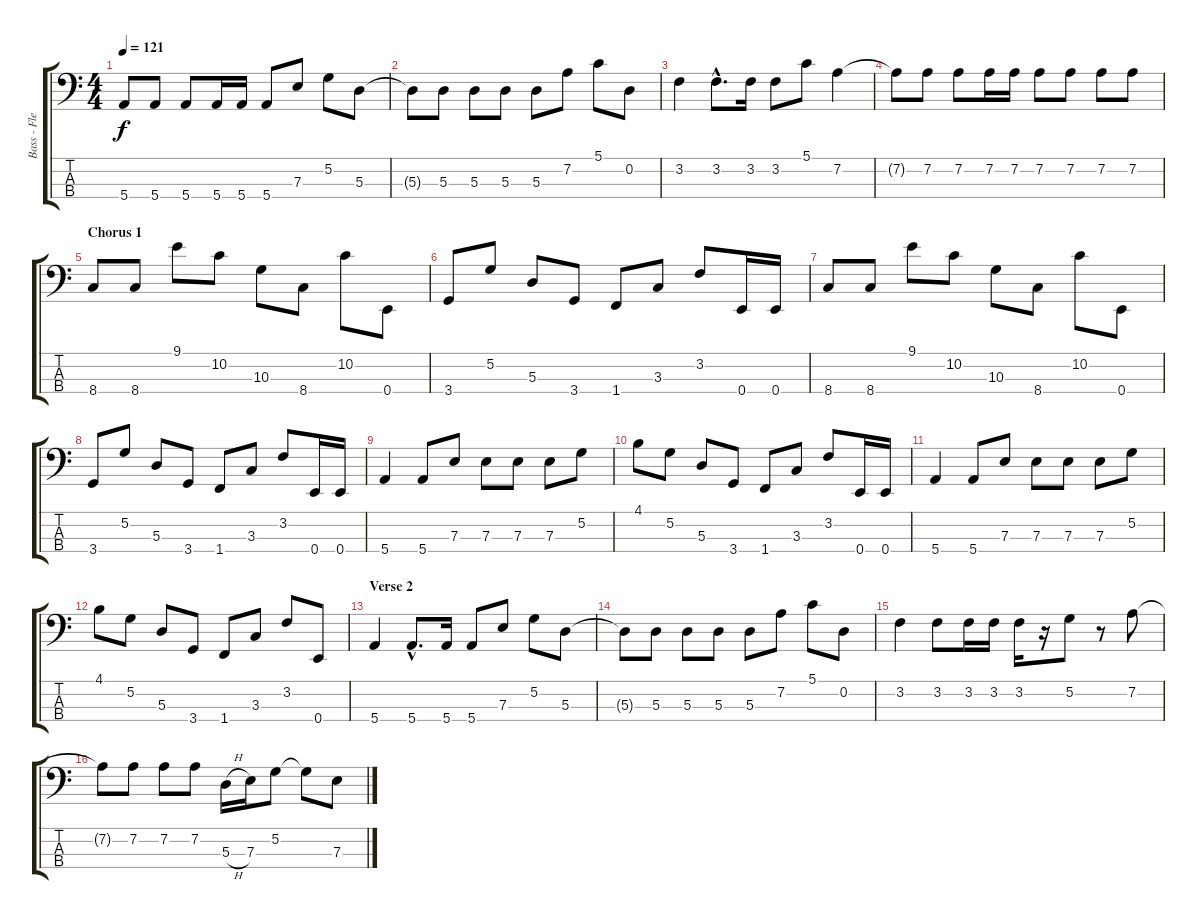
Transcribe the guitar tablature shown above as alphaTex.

\track ("Bass - Flea" "Bass - Fle") {instrument electricbassfinger}
\staff {score tabs}
\tuning (G2 D2 A1 E1) {hide}
\ts (4 4)
\tempo 121
\clef f4
\ks c
5.4.8{dy f} 5.4.8 5.4.8 5.4.16 5.4.16 5.4.8 7.3.8 5.2.8 5.3.8 |
5.3{t}.8 5.3.8 5.3.8 5.3.8 5.3.8 7.2.8 5.1.8 0.2.8 |
3.2.4 3.2{hac}.8{d} 3.2.16 3.2.8 5.1.8 7.2.4 |
7.2{t}.8 7.2.8 7.2.8 7.2.16 7.2.16 7.2.8 7.2.8 7.2.8 7.2.8 |
\section ("" "Chorus 1")
8.4.8 8.4.8 9.1.8 10.2.8 10.3.8 8.4.8 10.2.8 0.4.8 |
3.4.8 5.2.8 5.3.8 3.4.8 1.4.8 3.3.8 3.2.8 0.4.16 0.4.16 |
8.4.8 8.4.8 9.1.8 10.2.8 10.3.8 8.4.8 10.2.8 0.4.8 |
3.4.8 5.2.8 5.3.8 3.4.8 1.4.8 3.3.8 3.2.8 0.4.16 0.4.16 |
5.4.4 5.4.8 7.3.8 7.3.8 7.3.8 7.3.8 5.2.8 |
4.1.8 5.2.8 5.3.8 3.4.8 1.4.8 3.3.8 3.2.8 0.4.16 0.4.16 |
5.4.4 5.4.8 7.3.8 7.3.8 7.3.8 7.3.8 5.2.8 |
4.1.8 5.2.8 5.3.8 3.4.8 1.4.8 3.3.8 3.2.8 0.4.8 |
\section ("" "Verse 2")
5.4.4 5.4{hac}.8{d} 5.4.16 5.4.8 7.3.8 5.2.8 5.3.8 |
5.3{t}.8 5.3.8 5.3.8 5.3.8 5.3.8 7.2.8 5.1.8 0.2.8 |
3.2.4 3.2.8 3.2.16 3.2.16 3.2.16 r.16 5.2.8 r.8 7.2.8 |
7.2{t}.8 7.2.8 7.2.8 7.2.8 5.3{h}.16 7.3.16 5.2.8 5.2{t}.8 7.3.8
